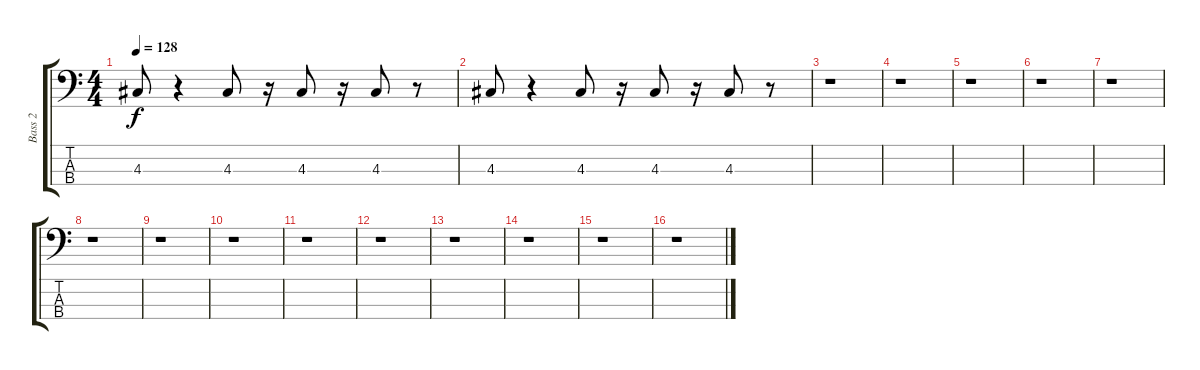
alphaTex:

\track ("Bass 2" "Bass 2") {instrument electricbassfinger}
\staff {score tabs}
\tuning (G2 D2 A1 E1) {hide}
\ts (4 4)
\tempo 128
\clef f4
\ks c
4.3.8{dy f} r.4 4.3.8 r.16 4.3.8 r.16 4.3.8 r.8 |
4.3.8 r.4 4.3.8 r.16 4.3.8 r.16 4.3.8 r.8 |
r.1 |
r.1 |
r.1 |
r.1 |
r.1 |
r.1 |
r.1 |
r.1 |
r.1 |
r.1 |
r.1 |
r.1 |
r.1 |
r.1
